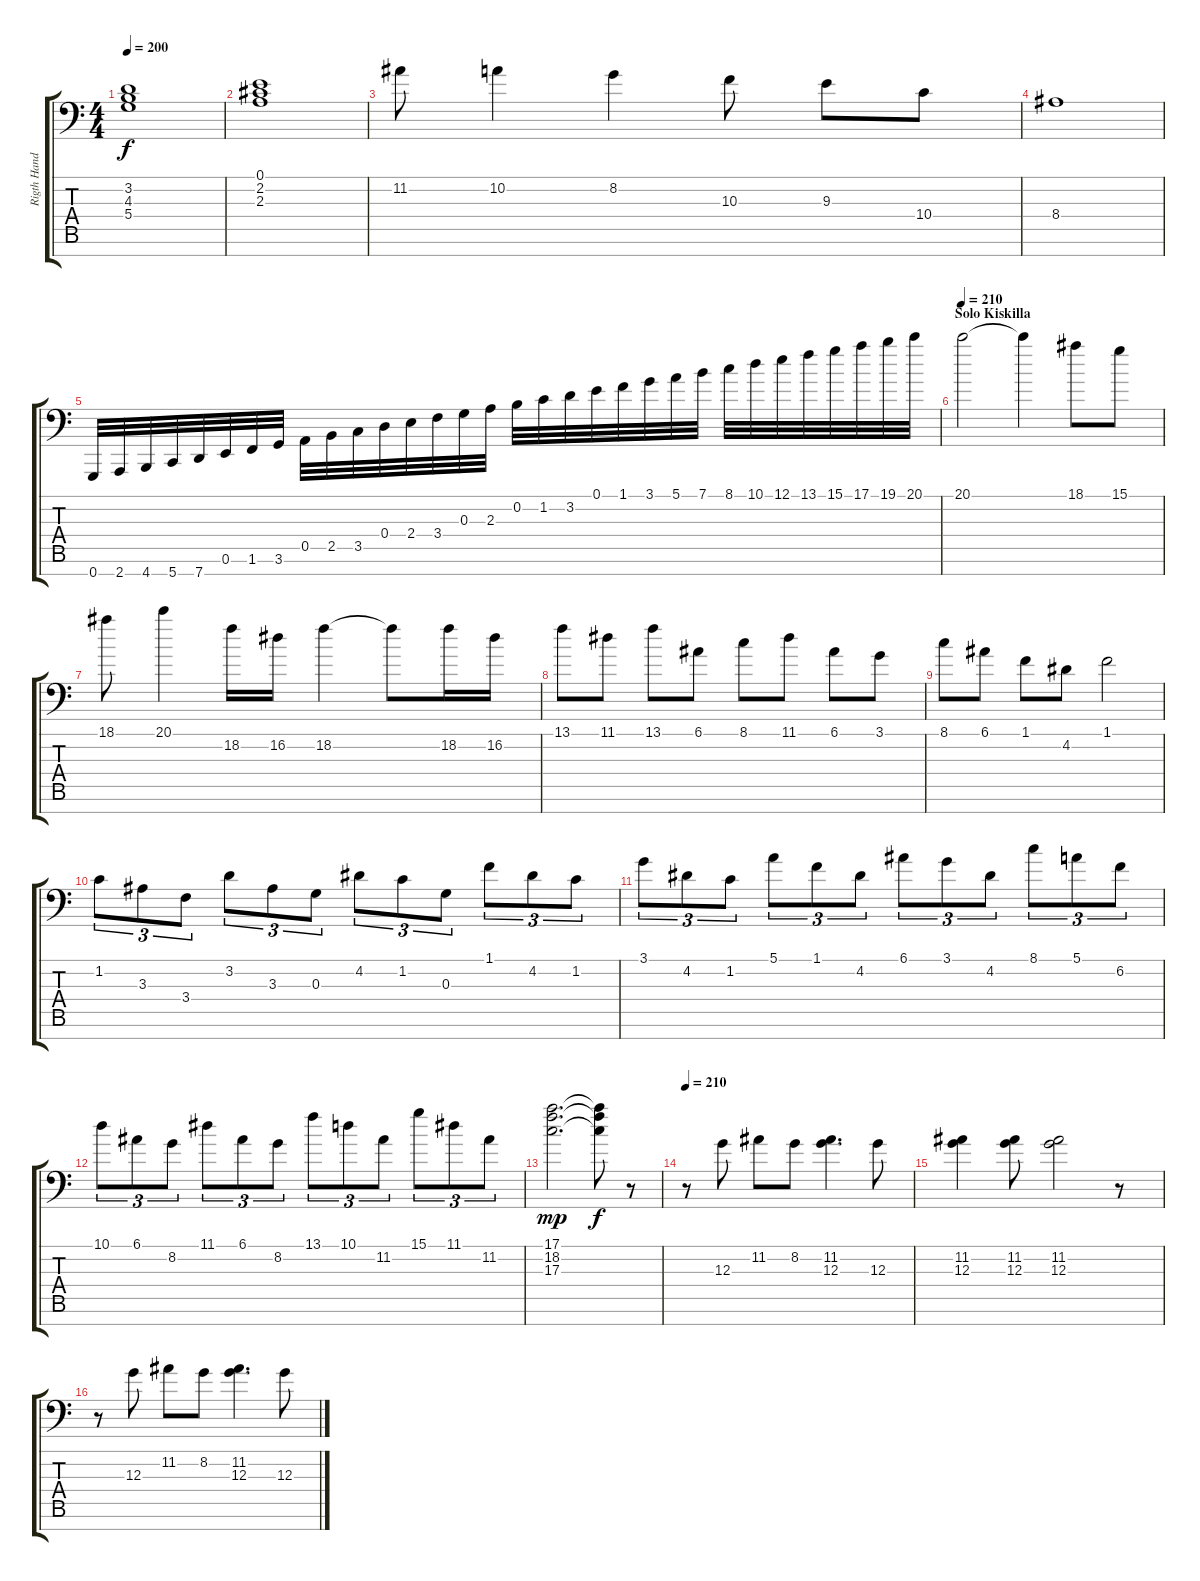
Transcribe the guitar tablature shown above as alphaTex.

\track ("Rigth Hand" "Rigth Hand") {instrument churchorgan}
\staff {score tabs}
\tuning (E4 B3 G3 D3 A2 E2 G1) {hide}
\ts (4 4)
\tempo 200
\clef f4
\ks c
(3.2 4.3 5.4).1{dy f} |
(0.1 2.2 2.3).1 |
11.2.8 10.2.4 8.2.4 10.3.8 9.3.8 10.4.8 |
8.4.1 |
0.7.32{volume 16 instrument rockorgan} 2.7.32 4.7.32 5.7.32 7.7.32 0.6.32 1.6.32 3.6.32 0.5.32 2.5.32 3.5.32 0.4.32 2.4.32 3.4.32 0.3.32 2.3.32 0.2.32 1.2.32 3.2.32 0.1.32 1.1.32 3.1.32 5.1.32 7.1.32 8.1.32 10.1.32 12.1.32 13.1.32 15.1.32 17.1.32 19.1.32 20.1.32 |
\section ("" "Solo Kiskilla")
\tempo 210
20.1.2 20.1{t}.4 18.1.8 15.1.8 |
18.1.8 20.1.4 18.2.16 16.2.16 18.2.4 18.2{t}.8 18.2.16 16.2.16 |
13.1.8 11.1.8 13.1.8 6.1.8 8.1.8 11.1.8 6.1.8 3.1.8 |
8.1.8 6.1.8 1.1.8 4.2.8 1.1.2 |
1.2.8{tu (3 2)} 3.3.8{tu (3 2)} 3.4.8{tu (3 2)} 3.2.8{tu (3 2)} 3.3.8{tu (3 2)} 0.3.8{tu (3 2)} 4.2.8{tu (3 2)} 1.2.8{tu (3 2)} 0.3.8{tu (3 2)} 1.1.8{tu (3 2)} 4.2.8{tu (3 2)} 1.2.8{tu (3 2)} |
3.1.8{tu (3 2)} 4.2.8{tu (3 2)} 1.2.8{tu (3 2)} 5.1.8{tu (3 2)} 1.1.8{tu (3 2)} 4.2.8{tu (3 2)} 6.1.8{tu (3 2)} 3.1.8{tu (3 2)} 4.2.8{tu (3 2)} 8.1.8{tu (3 2)} 5.1.8{tu (3 2)} 6.2.8{tu (3 2)} |
10.1.8{tu (3 2)} 6.1.8{tu (3 2)} 8.2.8{tu (3 2)} 11.1.8{tu (3 2)} 6.1.8{tu (3 2)} 8.2.8{tu (3 2)} 13.1.8{tu (3 2)} 10.1.8{tu (3 2)} 11.2.8{tu (3 2)} 15.1.8{tu (3 2)} 11.1.8{tu (3 2)} 11.2.8{tu (3 2)} |
(17.1 18.2 17.3).2{d dy mp} (17.1{t} 18.2{t} 17.3{t}).8{dy f} r.8 |
\tempo 210
r.8 12.3.8 11.2.8 8.2.8 (11.2 12.3).4{d} 12.3.8 |
(11.2 12.3).4 (11.2 12.3).8 (11.2 12.3).2 r.8 |
r.8 12.3.8 11.2.8 8.2.8 (11.2 12.3).4{d} 12.3.8
